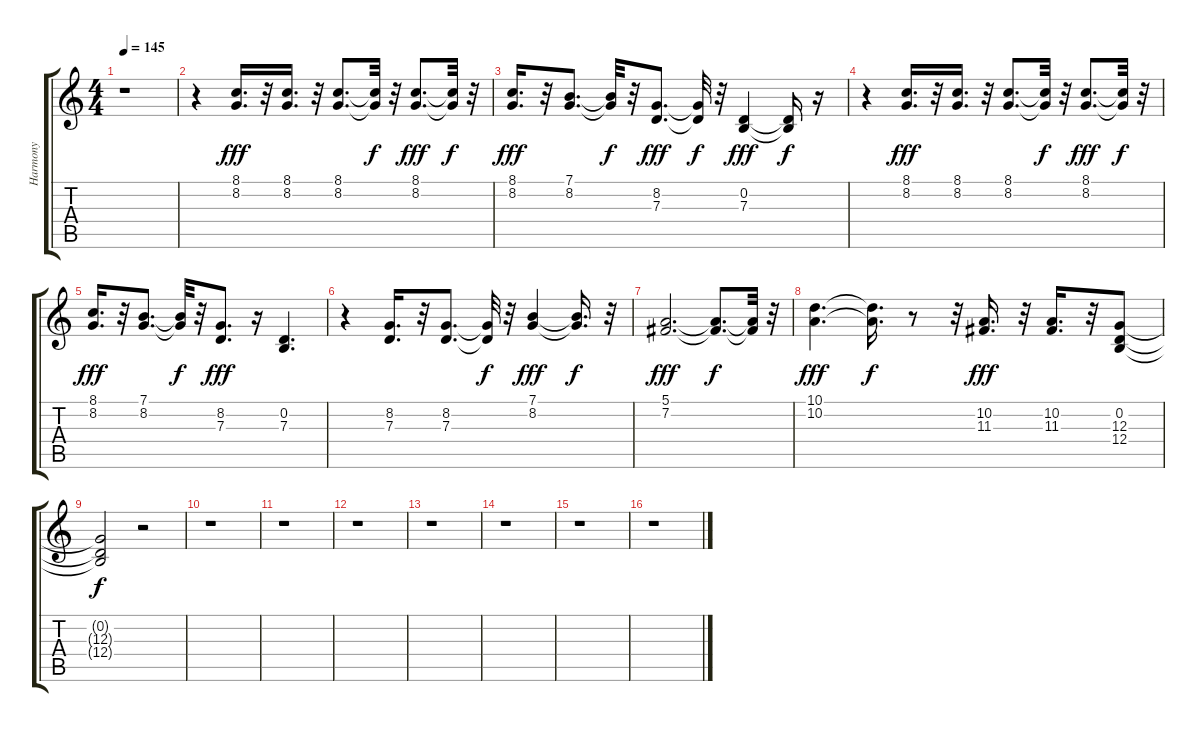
\track ("Harmony" "Harmony") {instrument synthbrass1}
\staff {score tabs}
\tuning (E4 B3 G3 D3 A2 E2) {hide}
\ts (4 4)
\tempo 145
\clef g2
\ks c
r.1{dy f} |
r.4 (8.1 8.2).16{d dy fff} r.32 (8.1 8.2).16{d} r.32 (8.1 8.2).8{d} (8.1{t} 8.2{t}).32{dy f} r.32 (8.1 8.2).8{d dy fff} (8.1{t} 8.2{t}).32{dy f} r.32 |
(8.1 8.2).16{d dy fff} r.32 (7.1 8.2).8{d} (7.1{t} 8.2{t}).32{dy f} r.32 (8.2 7.3).8{d dy fff} (8.2{t} 7.3{t}).32{dy f} r.32 (0.2 7.3).4{dy fff} (0.2{t} 7.3{t}).16{dy f} r.16 |
r.4 (8.1 8.2).16{d dy fff} r.32 (8.1 8.2).16{d} r.32 (8.1 8.2).8{d} (8.1{t} 8.2{t}).32{dy f} r.32 (8.1 8.2).8{d dy fff} (8.1{t} 8.2{t}).32{dy f} r.32 |
(8.1 8.2).16{d dy fff} r.32 (7.1 8.2).8{d} (7.1{t} 8.2{t}).32{dy f} r.32 (8.2 7.3).8{d dy fff} r.16 (0.2 7.3).4{d} |
r.4 (8.2 7.3).16{d} r.32 (8.2 7.3).8{d} (8.2{t} 7.3{t}).32{dy f} r.32 (7.1 8.2).4{dy fff} (7.1{t} 8.2{t}).16{d dy f} r.32 |
(5.1 7.2).2{d dy fff} (5.1{t} 7.2{t}).8{d dy f} (5.1{t} 7.2{t}).32 r.32 |
(10.1 10.2).4{d dy fff} (10.1{t} 10.2{t}).16{d dy f} r.8 r.32 (10.2 11.3).16{d dy fff} r.32 (10.2 11.3).16{d} r.32 (0.2 12.3 12.4).8 |
(0.2{t} 12.3{t} 12.4{t}).2{dy f} r.2 |
r.1 |
r.1 |
r.1 |
r.1 |
r.1 |
r.1 |
r.1
